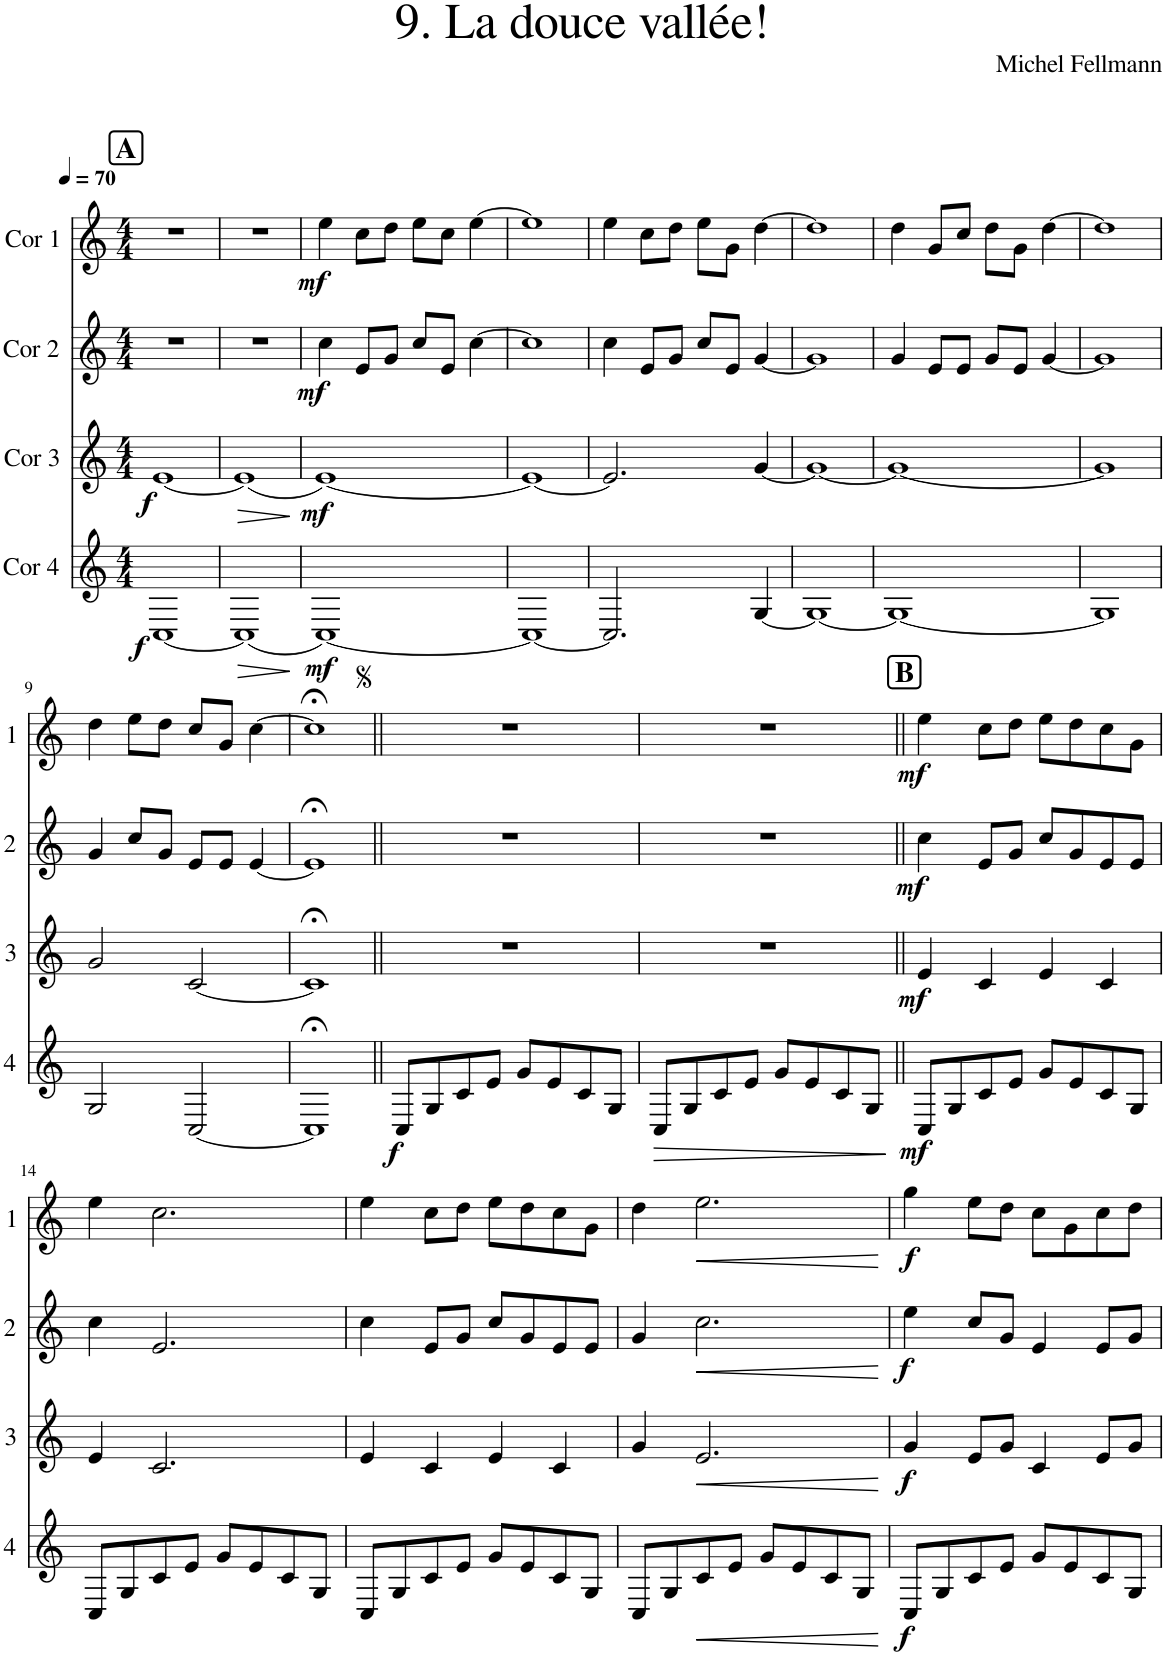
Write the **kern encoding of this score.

**kern	**dynam	**kern	**dynam	**kern	**dynam	**kern	**dynam
*part4	*part4	*part3	*part3	*part2	*part2	*part1	*part1
*staff4	*staff4	*staff3	*staff3	*staff2	*staff2	*staff1	*staff1
*I"Cor 4	*	*I"Cor 3	*	*I"Cor 2	*	*I"Cor 1	*
*clefG2	*	*clefG2	*	*clefG2	*	*clefG2	*
*Trd4c7	*	*Trd4c7	*	*Trd4c7	*	*Trd4c7	*
*k[]	*	*k[]	*	*k[]	*	*k[]	*
*M4/4	*	*M4/4	*	*M4/4	*	*M4/4	*
*MM70	*	*MM70	*	*MM70	*	*MM70	*
!!LO:REH:place=s1:a:B:cj:fs=14:t=A
=1	=1	=1	=1	=1	=1	=1	=1
!	!LO:DY:b	!	!LO:DY:b	!	!	!	!
[1C	f	[1e	f	1r	.	1r	.
=2	=2	=2	=2	=2	=2	=2	=2
!	!LO:HP:b	!	!LO:HP:b	!	!	!	!
(1C]	>	(1e]	>	1r	.	1r	.
.	]	.	]	.	.	.	.
=3	=3	=3	=3	=3	=3	=3	=3
!	!LO:DY:b	!	!LO:DY:b	!	!LO:DY:b	!	!LO:DY:b
[1C)	mf	[1e)	mf	4cc\	mf	4ee\	mf
.	.	.	.	8e/L	.	8cc\L	.
.	.	.	.	8g/J	.	8dd\J	.
.	.	.	.	8cc/L	.	8ee\L	.
.	.	.	.	8e/J	.	8cc\J	.
.	.	.	.	[4cc\	.	[4ee\	.
=4	=4	=4	=4	=4	=4	=4	=4
1C_	.	1e_	.	1cc]	.	1ee]	.
=5	=5	=5	=5	=5	=5	=5	=5
2.C/]	.	2.e/]	.	4cc\	.	4ee\	.
.	.	.	.	8e/L	.	8cc\L	.
.	.	.	.	8g/J	.	8dd\J	.
.	.	.	.	8cc/L	.	8ee\L	.
.	.	.	.	8e/J	.	8g\J	.
[4G/	.	[4g/	.	[4g/	.	[4dd\	.
=6	=6	=6	=6	=6	=6	=6	=6
1G_	.	1g_	.	1g]	.	1dd]	.
=7	=7	=7	=7	=7	=7	=7	=7
1G_	.	1g_	.	4g/	.	4dd\	.
.	.	.	.	8e/L	.	8g/L	.
.	.	.	.	8e/J	.	8cc/J	.
.	.	.	.	8g/L	.	8dd\L	.
.	.	.	.	8e/J	.	8g\J	.
.	.	.	.	[4g/	.	[4dd\	.
=8	=8	=8	=8	=8	=8	=8	=8
1G]	.	1g]	.	1g]	.	1dd]	.
!!LO:LB:g=z
=9	=9	=9	=9	=9	=9	=9	=9
2G/	.	2g/	.	4g/	.	4dd\	.
.	.	.	.	8cc/L	.	8ee\L	.
.	.	.	.	8g/J	.	8dd\J	.
[2C/	.	[2c/	.	8e/L	.	8cc/L	.
.	.	.	.	8e/J	.	8g/J	.
.	.	.	.	[4e/	.	[4cc\	.
=10	=10	=10	=10	=10	=10	=10	=10
1C;<]	.	1c;<]	.	1e;<]	.	1cc;<]	.
=11||	=11||	=11||	=11||	=11||	=11||	=11||	=11||
!	!LO:DY:b	!	!	!	!	!	!
8C/L	f	1r	.	1r	.	1r	.
8G/	.	.	.	.	.	.	.
8c/	.	.	.	.	.	.	.
8e/J	.	.	.	.	.	.	.
8g/L	.	.	.	.	.	.	.
8e/	.	.	.	.	.	.	.
8c/	.	.	.	.	.	.	.
8G/J	.	.	.	.	.	.	.
=12	=12	=12	=12	=12	=12	=12	=12
!	!LO:HP:b	!	!	!	!	!	!
8C/L	>	1r	.	1r	.	1r	.
8G/	.	.	.	.	.	.	.
8c/	.	.	.	.	.	.	.
8e/J	.	.	.	.	.	.	.
8g/L	.	.	.	.	.	.	.
8e/	.	.	.	.	.	.	.
8c/	.	.	.	.	.	.	.
8G/J	.	.	.	.	.	.	.
.	]	.	.	.	.	.	.
!!LO:REH:place=s1:a:B:cj:fs=14:t=B
=13||	=13||	=13||	=13||	=13||	=13||	=13||	=13||
!	!LO:DY:b	!	!LO:DY:b	!	!LO:DY:b	!	!LO:DY:b
8C/L	mf	4e/	mf	4cc\	mf	4ee\	mf
8G/	.	.	.	.	.	.	.
8c/	.	4c/	.	8e/L	.	8cc\L	.
8e/J	.	.	.	8g/J	.	8dd\J	.
8g/L	.	4e/	.	8cc/L	.	8ee\L	.
8e/	.	.	.	8g/	.	8dd\	.
8c/	.	4c/	.	8e/	.	8cc\	.
8G/J	.	.	.	8e/J	.	8g\J	.
!!LO:LB:g=z
=14	=14	=14	=14	=14	=14	=14	=14
8C/L	.	4e/	.	4cc\	.	4ee\	.
8G/	.	.	.	.	.	.	.
8c/	.	2.c/	.	2.e/	.	2.cc\	.
8e/J	.	.	.	.	.	.	.
8g/L	.	.	.	.	.	.	.
8e/	.	.	.	.	.	.	.
8c/	.	.	.	.	.	.	.
8G/J	.	.	.	.	.	.	.
=15	=15	=15	=15	=15	=15	=15	=15
8C/L	.	4e/	.	4cc\	.	4ee\	.
8G/	.	.	.	.	.	.	.
8c/	.	4c/	.	8e/L	.	8cc\L	.
8e/J	.	.	.	8g/J	.	8dd\J	.
8g/L	.	4e/	.	8cc/L	.	8ee\L	.
8e/	.	.	.	8g/	.	8dd\	.
8c/	.	4c/	.	8e/	.	8cc\	.
8G/J	.	.	.	8e/J	.	8g\J	.
=16	=16	=16	=16	=16	=16	=16	=16
8C/L	.	4g/	.	4g/	.	4dd\	.
8G/	.	.	.	.	.	.	.
!	!LO:HP:b	!	!LO:HP:b	!	!LO:HP:b	!	!LO:HP:b
8c/	<	2.e/	<	2.cc\	<	2.ee\	<
8e/J	.	.	.	.	.	.	.
8g/L	.	.	.	.	.	.	.
8e/	.	.	.	.	.	.	.
8c/	.	.	.	.	.	.	.
8G/J	.	.	.	.	.	.	.
.	[	.	[	.	[	.	[
=17	=17	=17	=17	=17	=17	=17	=17
!	!LO:DY:b	!	!LO:DY:b	!	!LO:DY:b	!	!LO:DY:b
8C/L	f	4g/	f	4ee\	f	4gg\	f
8G/	.	.	.	.	.	.	.
8c/	.	8e/L	.	8cc/L	.	8ee\L	.
8e/J	.	8g/J	.	8g/J	.	8dd\J	.
8g/L	.	4c/	.	4e/	.	8cc\L	.
8e/	.	.	.	.	.	8g\	.
8c/	.	8e/L	.	8e/L	.	8cc\	.
8G/J	.	8g/J	.	8g/J	.	8dd\J	.
=	=	=	=	=	=	=	=
*-	*-	*-	*-	*-	*-	*-	*-
